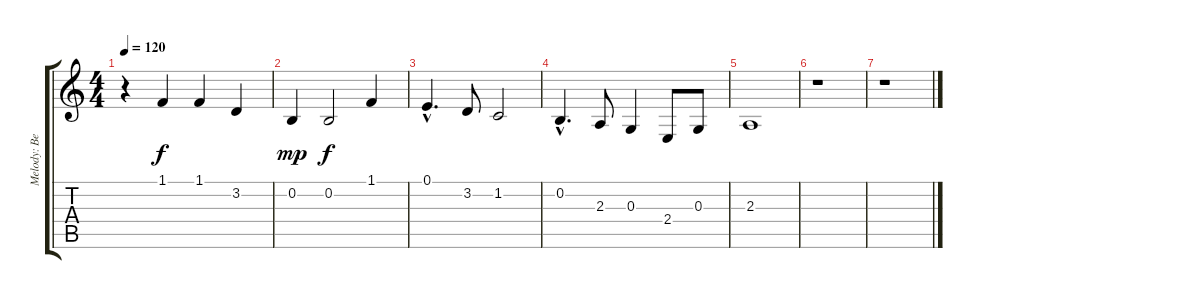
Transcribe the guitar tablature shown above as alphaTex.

\track ("Melody: Bell        " "Melody: Be") {instrument pad1newage}
\staff {score tabs}
\tuning (E4 B3 G3 D3 A2 E2) {hide}
\ts (4 4)
\tempo 120
\clef g2
\ks c
r.4{dy f} 1.1.4 1.1.4 3.2.4 |
0.2.4{dy mp} 0.2.2{dy f} 1.1.4 |
0.1{hac}.4{d} 3.2.8 1.2.2 |
0.2{hac}.4{d} 2.3.8 0.3.4 2.4.8 0.3.8 |
2.3.1 |
r.1 |
r.1
